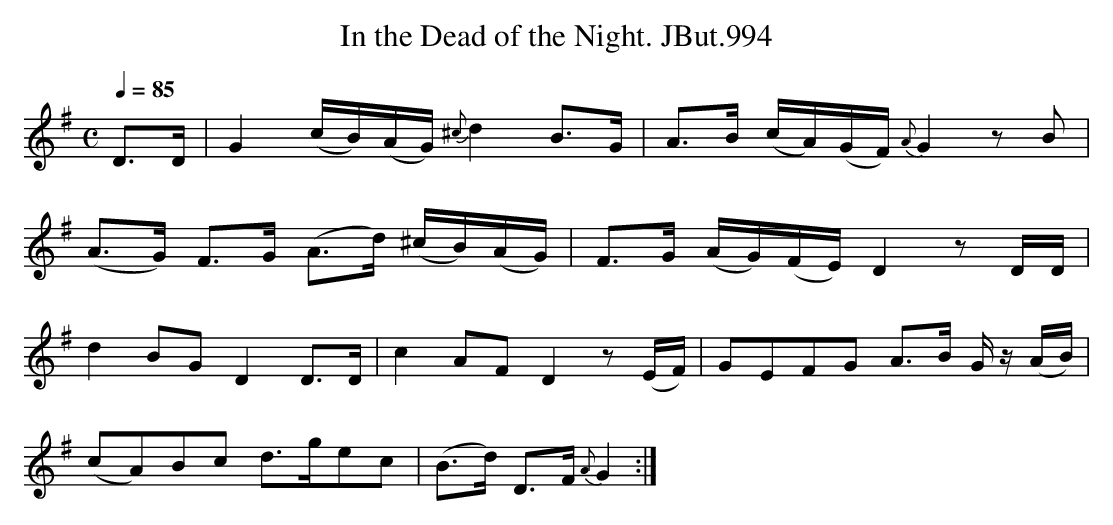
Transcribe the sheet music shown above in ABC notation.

X:1
T:In the Dead of the Night. JBut.994
M:C
L:1/8
Q:1/4=85
K:G
D>D|G2 (c/B/)(A/G/) {^c}d2 B>G|A>B (c/A/)(G/F/) {A}G2 zB|
(A>G) F>G (A>d) (^c/B/)(A/G/)|\
F>G (A/G/)(F/E/) D2 z D/D/|
d2 BG D2 D>D|c2 AF D2 z (E/F/)|\
GEFG A>B G/ z/ (A/B/)|
(cA)Bc d>gec|(B>d) D>F {A}G2:|
